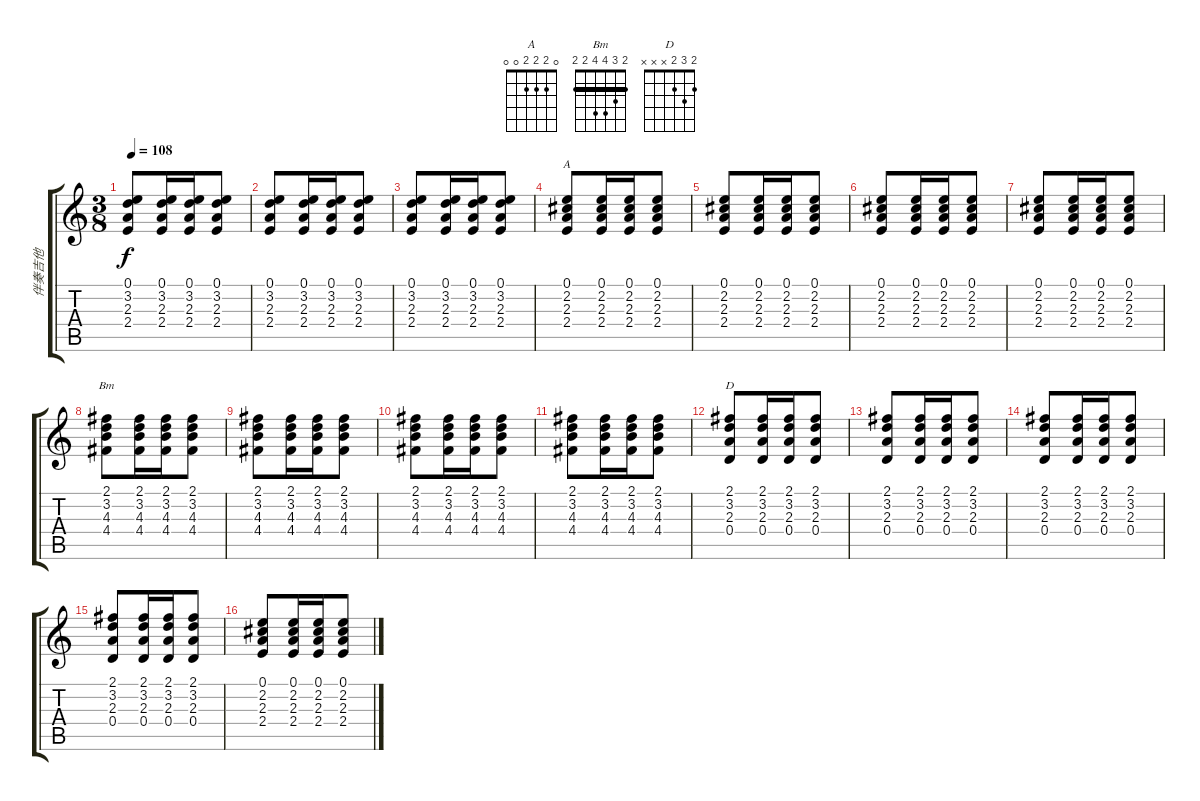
\track ("伴奏吉他" "伴奏吉他") {instrument acousticguitarnylon}
\staff {score tabs}
\tuning (E4 B3 G3 D3 A2 E2) {hide}
\chord ("A" 0 2 2 2 0 0)
\chord ("Bm" 2 3 4 4 2 2) {barre 2}
\chord ("D" 2 3 2 x x x)
\ts (3 8)
\tempo 108
\clef g2
\ks c
(0.1 3.2 2.3 2.4).8{dy f} (0.1 3.2 2.3 2.4).16 (0.1 3.2 2.3 2.4).16 (0.1 3.2 2.3 2.4).8 |
(0.1 3.2 2.3 2.4).8 (0.1 3.2 2.3 2.4).16 (0.1 3.2 2.3 2.4).16 (0.1 3.2 2.3 2.4).8 |
(0.1 3.2 2.3 2.4).8 (0.1 3.2 2.3 2.4).16 (0.1 3.2 2.3 2.4).16 (0.1 3.2 2.3 2.4).8 |
(0.1 2.2 2.3 2.4).8{ch "A"} (0.1 2.2 2.3 2.4).16 (0.1 2.2 2.3 2.4).16 (0.1 2.2 2.3 2.4).8 |
(0.1 2.2 2.3 2.4).8 (0.1 2.2 2.3 2.4).16 (0.1 2.2 2.3 2.4).16 (0.1 2.2 2.3 2.4).8 |
(0.1 2.2 2.3 2.4).8 (0.1 2.2 2.3 2.4).16 (0.1 2.2 2.3 2.4).16 (0.1 2.2 2.3 2.4).8 |
(0.1 2.2 2.3 2.4).8 (0.1 2.2 2.3 2.4).16 (0.1 2.2 2.3 2.4).16 (0.1 2.2 2.3 2.4).8 |
(2.1 3.2 4.3 4.4).8{ch "Bm"} (2.1 3.2 4.3 4.4).16 (2.1 3.2 4.3 4.4).16 (2.1 3.2 4.3 4.4).8 |
(2.1 3.2 4.3 4.4).8 (2.1 3.2 4.3 4.4).16 (2.1 3.2 4.3 4.4).16 (2.1 3.2 4.3 4.4).8 |
(2.1 3.2 4.3 4.4).8 (2.1 3.2 4.3 4.4).16 (2.1 3.2 4.3 4.4).16 (2.1 3.2 4.3 4.4).8 |
(2.1 3.2 4.3 4.4).8 (2.1 3.2 4.3 4.4).16 (2.1 3.2 4.3 4.4).16 (2.1 3.2 4.3 4.4).8 |
(2.1 3.2 2.3 0.4).8{ch "D"} (2.1 3.2 2.3 0.4).16 (2.1 3.2 2.3 0.4).16 (2.1 3.2 2.3 0.4).8 |
(2.1 3.2 2.3 0.4).8 (2.1 3.2 2.3 0.4).16 (2.1 3.2 2.3 0.4).16 (2.1 3.2 2.3 0.4).8 |
(2.1 3.2 2.3 0.4).8 (2.1 3.2 2.3 0.4).16 (2.1 3.2 2.3 0.4).16 (2.1 3.2 2.3 0.4).8 |
(2.1 3.2 2.3 0.4).8 (2.1 3.2 2.3 0.4).16 (2.1 3.2 2.3 0.4).16 (2.1 3.2 2.3 0.4).8 |
(0.1 2.2 2.3 2.4).8 (0.1 2.2 2.3 2.4).16 (0.1 2.2 2.3 2.4).16 (0.1 2.2 2.3 2.4).8
